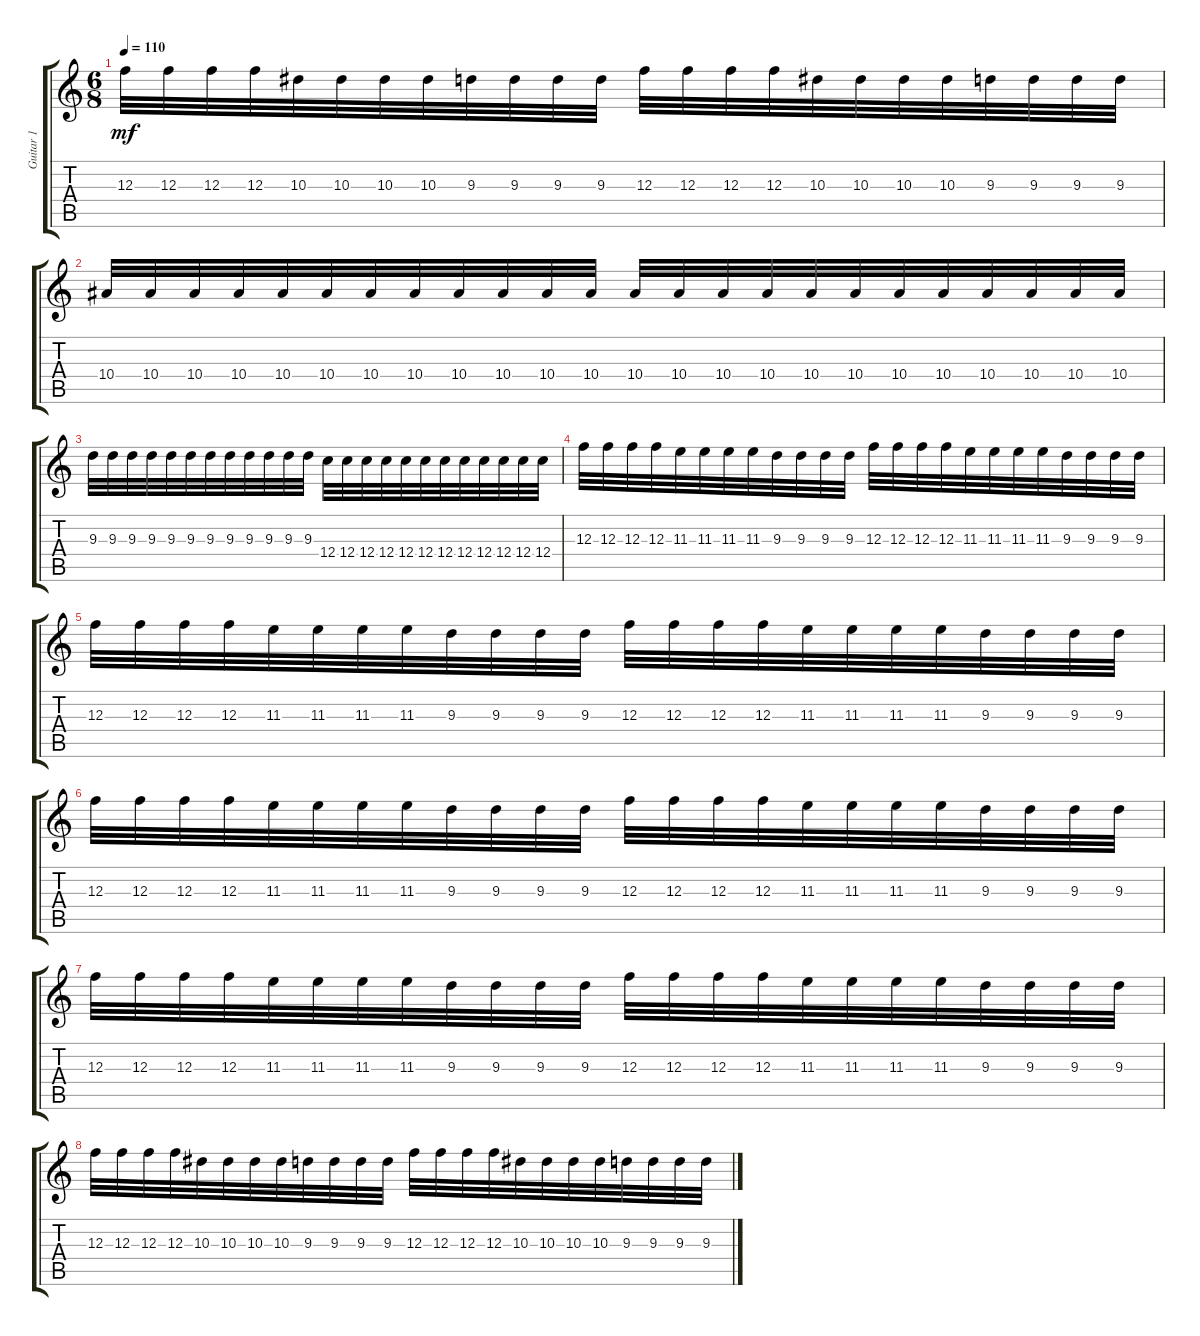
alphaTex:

\track ("Guitar 1" "Guitar 1") {instrument distortionguitar}
\staff {score tabs}
\tuning (D4 A3 F3 C3 G2 D2) {hide}
\ts (6 8)
\tempo 110
\clef g2
\ks c
12.3.32{dy mf} 12.3.32 12.3.32 12.3.32 10.3.32 10.3.32 10.3.32 10.3.32 9.3.32 9.3.32 9.3.32 9.3.32 12.3.32 12.3.32 12.3.32 12.3.32 10.3.32 10.3.32 10.3.32 10.3.32 9.3.32 9.3.32 9.3.32 9.3.32 |
10.4.32 10.4.32 10.4.32 10.4.32 10.4.32 10.4.32 10.4.32 10.4.32 10.4.32 10.4.32 10.4.32 10.4.32 10.4.32 10.4.32 10.4.32 10.4.32 10.4.32 10.4.32 10.4.32 10.4.32 10.4.32 10.4.32 10.4.32 10.4.32 |
9.3.32 9.3.32 9.3.32 9.3.32 9.3.32 9.3.32 9.3.32 9.3.32 9.3.32 9.3.32 9.3.32 9.3.32 12.4.32 12.4.32 12.4.32 12.4.32 12.4.32 12.4.32 12.4.32 12.4.32 12.4.32 12.4.32 12.4.32 12.4.32 |
12.3.32 12.3.32 12.3.32 12.3.32 11.3.32 11.3.32 11.3.32 11.3.32 9.3.32 9.3.32 9.3.32 9.3.32 12.3.32 12.3.32 12.3.32 12.3.32 11.3.32 11.3.32 11.3.32 11.3.32 9.3.32 9.3.32 9.3.32 9.3.32 |
12.3.32 12.3.32 12.3.32 12.3.32 11.3.32 11.3.32 11.3.32 11.3.32 9.3.32 9.3.32 9.3.32 9.3.32 12.3.32 12.3.32 12.3.32 12.3.32 11.3.32 11.3.32 11.3.32 11.3.32 9.3.32 9.3.32 9.3.32 9.3.32 |
12.3.32 12.3.32 12.3.32 12.3.32 11.3.32 11.3.32 11.3.32 11.3.32 9.3.32 9.3.32 9.3.32 9.3.32 12.3.32 12.3.32 12.3.32 12.3.32 11.3.32 11.3.32 11.3.32 11.3.32 9.3.32 9.3.32 9.3.32 9.3.32 |
12.3.32 12.3.32 12.3.32 12.3.32 11.3.32 11.3.32 11.3.32 11.3.32 9.3.32 9.3.32 9.3.32 9.3.32 12.3.32 12.3.32 12.3.32 12.3.32 11.3.32 11.3.32 11.3.32 11.3.32 9.3.32 9.3.32 9.3.32 9.3.32 |
12.3.32 12.3.32 12.3.32 12.3.32 10.3.32 10.3.32 10.3.32 10.3.32 9.3.32 9.3.32 9.3.32 9.3.32 12.3.32 12.3.32 12.3.32 12.3.32 10.3.32 10.3.32 10.3.32 10.3.32 9.3.32 9.3.32 9.3.32 9.3.32
